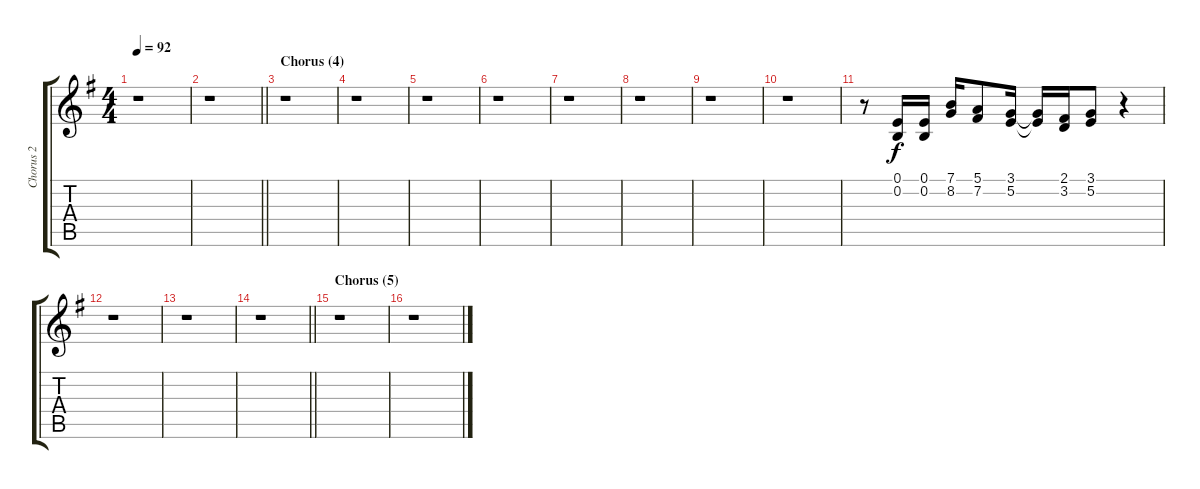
\track ("Chorus 2" "Chorus 2") {instrument sopranosax}
\staff {score tabs}
\tuning (E4 B3 G3 D3 A2 E2) {hide}
\ts (4 4)
\tempo 92
\clef g2
\ks g
r.1{dy f} |
\barLineRight lightlight
r.1 |
\section ("" "Chorus (4)")
r.1 |
r.1 |
r.1 |
r.1 |
r.1 |
r.1 |
r.1 |
r.1 |
r.8 (0.1 0.2).16 (0.1 0.2).16 (7.1 8.2).16 (5.1 7.2).8 (3.1 5.2).16 (3.1{t} 5.2{t}).16 (2.1 3.2).16 (3.1 5.2).8 r.4 |
r.1 |
r.1 |
\barLineRight lightlight
r.1 |
\section ("" "Chorus (5)")
r.1 |
r.1
